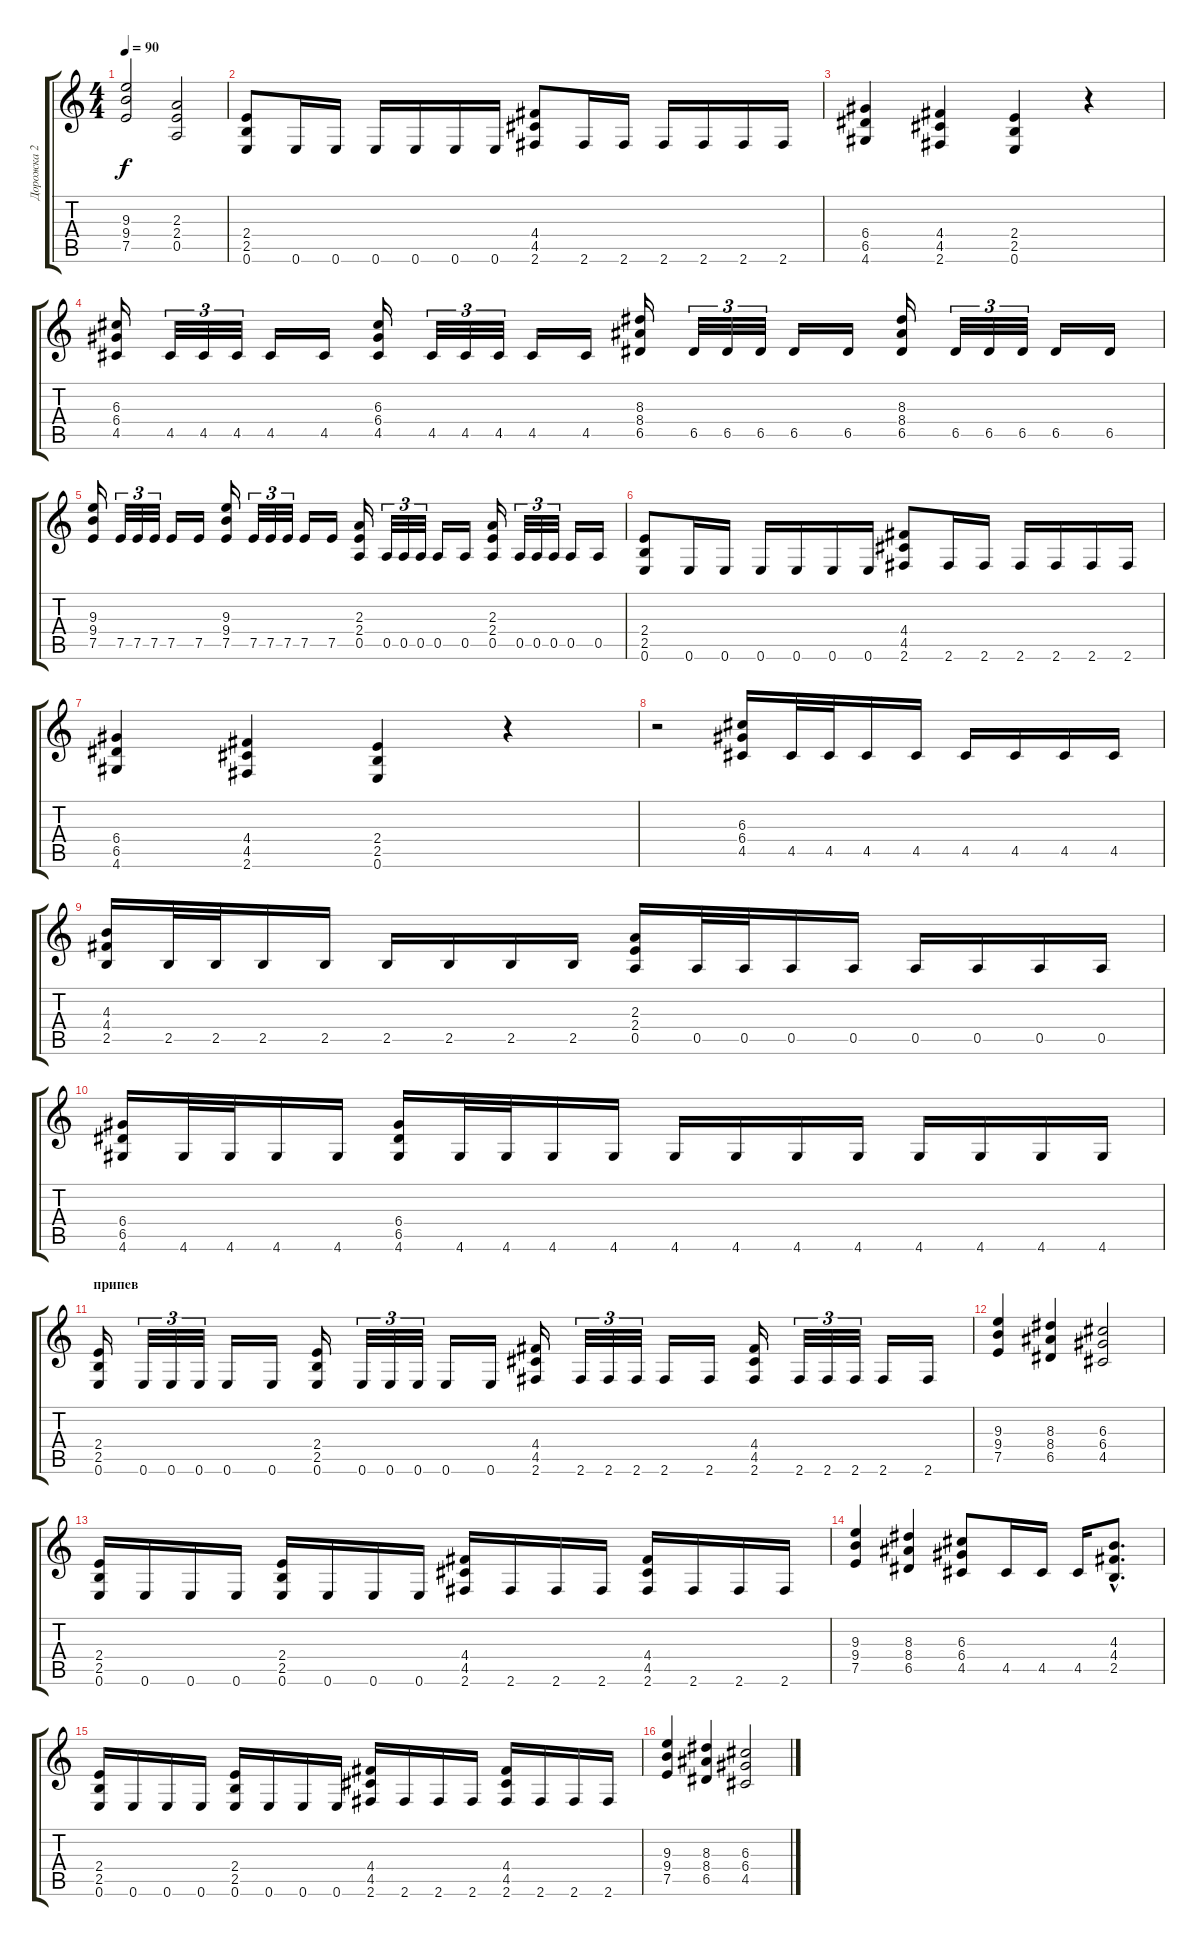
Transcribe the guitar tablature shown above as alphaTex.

\track ("Дорожка 2" "Дорожка 2") {instrument distortionguitar}
\staff {score tabs}
\tuning (E4 B3 G3 D3 A2 E2) {hide}
\ts (4 4)
\tempo 90
\clef g2
\ks c
(9.3 9.4 7.5).2{dy f} (2.3 2.4 0.5).2 |
(2.4 2.5 0.6).8 0.6.16 0.6.16 0.6.16 0.6.16 0.6.16 0.6.16 (4.4 4.5 2.6).8 2.6.16 2.6.16 2.6.16 2.6.16 2.6.16 2.6.16 |
(6.4 6.5 4.6).4 (4.4 4.5 2.6).4 (2.4 2.5 0.6).4 r.4 |
(6.3 6.4 4.5).16 4.5.32{tu (3 2)} 4.5.32{tu (3 2)} 4.5.32{tu (3 2)} 4.5.16 4.5.16 (6.3 6.4 4.5).16 4.5.32{tu (3 2)} 4.5.32{tu (3 2)} 4.5.32{tu (3 2)} 4.5.16 4.5.16 (8.3 8.4 6.5).16 6.5.32{tu (3 2)} 6.5.32{tu (3 2)} 6.5.32{tu (3 2)} 6.5.16 6.5.16 (8.3 8.4 6.5).16 6.5.32{tu (3 2)} 6.5.32{tu (3 2)} 6.5.32{tu (3 2)} 6.5.16 6.5.16 |
(9.3 9.4 7.5).16 7.5.32{tu (3 2)} 7.5.32{tu (3 2)} 7.5.32{tu (3 2)} 7.5.16 7.5.16 (9.3 9.4 7.5).16 7.5.32{tu (3 2)} 7.5.32{tu (3 2)} 7.5.32{tu (3 2)} 7.5.16 7.5.16 (2.3 2.4 0.5).16 0.5.32{tu (3 2)} 0.5.32{tu (3 2)} 0.5.32{tu (3 2)} 0.5.16 0.5.16 (2.3 2.4 0.5).16 0.5.32{tu (3 2)} 0.5.32{tu (3 2)} 0.5.32{tu (3 2)} 0.5.16 0.5.16 |
(2.4 2.5 0.6).8 0.6.16 0.6.16 0.6.16 0.6.16 0.6.16 0.6.16 (4.4 4.5 2.6).8 2.6.16 2.6.16 2.6.16 2.6.16 2.6.16 2.6.16 |
(6.4 6.5 4.6).4 (4.4 4.5 2.6).4 (2.4 2.5 0.6).4 r.4 |
r.2 (6.3 6.4 4.5).16 4.5.32 4.5.32 4.5.16 4.5.16 4.5.16 4.5.16 4.5.16 4.5.16 |
(4.3 4.4 2.5).16 2.5.32 2.5.32 2.5.16 2.5.16 2.5.16 2.5.16 2.5.16 2.5.16 (2.3 2.4 0.5).16 0.5.32 0.5.32 0.5.16 0.5.16 0.5.16 0.5.16 0.5.16 0.5.16 |
(6.4 6.5 4.6).16 4.6.32 4.6.32 4.6.16 4.6.16 (6.4 6.5 4.6).16 4.6.32 4.6.32 4.6.16 4.6.16 4.6.16 4.6.16 4.6.16 4.6.16 4.6.16 4.6.16 4.6.16 4.6.16 |
\section ("" "припев")
(2.4 2.5 0.6).16 0.6.32{tu (3 2)} 0.6.32{tu (3 2)} 0.6.32{tu (3 2)} 0.6.16 0.6.16 (2.4 2.5 0.6).16 0.6.32{tu (3 2)} 0.6.32{tu (3 2)} 0.6.32{tu (3 2)} 0.6.16 0.6.16 (4.4 4.5 2.6).16 2.6.32{tu (3 2)} 2.6.32{tu (3 2)} 2.6.32{tu (3 2)} 2.6.16 2.6.16 (4.4 4.5 2.6).16 2.6.32{tu (3 2)} 2.6.32{tu (3 2)} 2.6.32{tu (3 2)} 2.6.16 2.6.16 |
(9.3 9.4 7.5).4 (8.3 8.4 6.5).4 (6.3 6.4 4.5).2 |
(2.4 2.5 0.6).16 0.6.16 0.6.16 0.6.16 (2.4 2.5 0.6).16 0.6.16 0.6.16 0.6.16 (4.4 4.5 2.6).16 2.6.16 2.6.16 2.6.16 (4.4 4.5 2.6).16 2.6.16 2.6.16 2.6.16 |
(9.3 9.4 7.5).4 (8.3 8.4 6.5).4 (6.3 6.4 4.5).8 4.5.16 4.5.16 4.5.16 (4.3{hac} 4.4{hac} 2.5{hac}).8{d} |
(2.4 2.5 0.6).16 0.6.16 0.6.16 0.6.16 (2.4 2.5 0.6).16 0.6.16 0.6.16 0.6.16 (4.4 4.5 2.6).16 2.6.16 2.6.16 2.6.16 (4.4 4.5 2.6).16 2.6.16 2.6.16 2.6.16 |
(9.3 9.4 7.5).4 (8.3 8.4 6.5).4 (6.3 6.4 4.5).2
